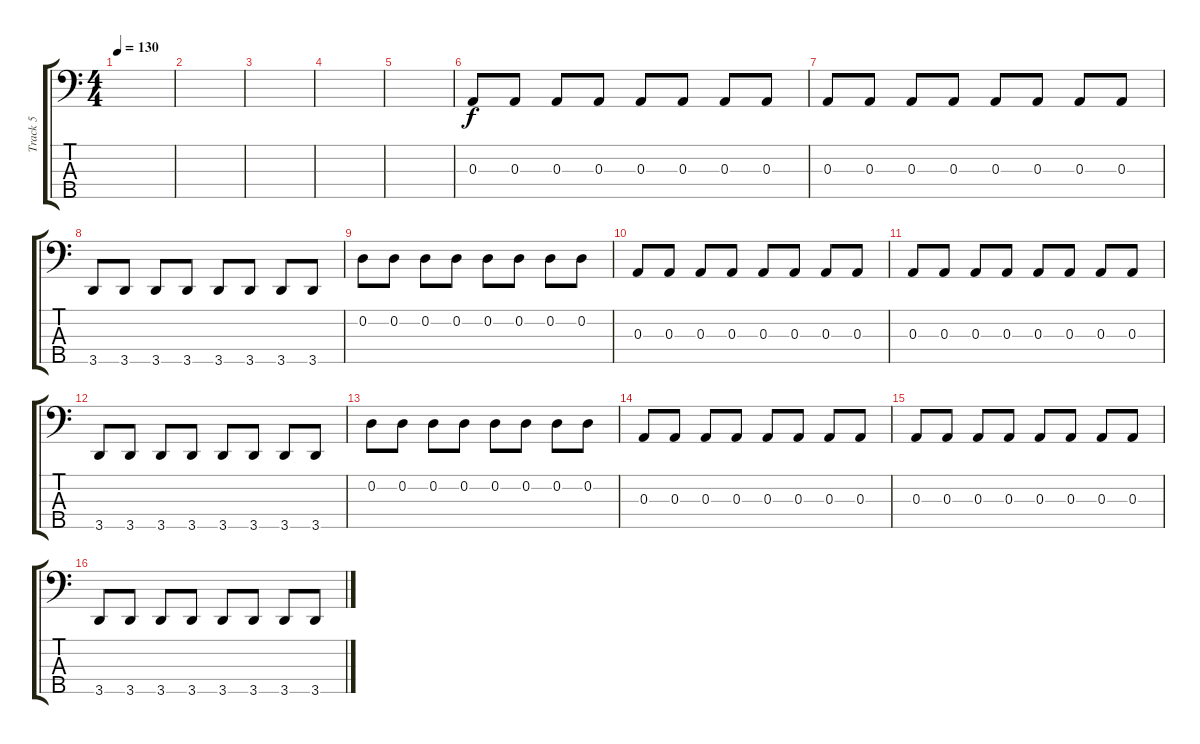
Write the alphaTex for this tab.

\track ("Track 5" "Track 5") {instrument electricbassfinger}
\staff {score tabs}
\tuning (G2 D2 A1 E1 B0) {hide}
\ts (4 4)
\tempo 130
\clef f4
\ks c
|
|
|
|
|
0.3.8 0.3.8 0.3.8 0.3.8 0.3.8 0.3.8 0.3.8 0.3.8 |
0.3.8 0.3.8 0.3.8 0.3.8 0.3.8 0.3.8 0.3.8 0.3.8 |
3.5.8 3.5.8 3.5.8 3.5.8 3.5.8 3.5.8 3.5.8 3.5.8 |
0.2.8 0.2.8 0.2.8 0.2.8 0.2.8 0.2.8 0.2.8 0.2.8 |
0.3.8 0.3.8 0.3.8 0.3.8 0.3.8 0.3.8 0.3.8 0.3.8 |
0.3.8 0.3.8 0.3.8 0.3.8 0.3.8 0.3.8 0.3.8 0.3.8 |
3.5.8 3.5.8 3.5.8 3.5.8 3.5.8 3.5.8 3.5.8 3.5.8 |
0.2.8 0.2.8 0.2.8 0.2.8 0.2.8 0.2.8 0.2.8 0.2.8 |
0.3.8 0.3.8 0.3.8 0.3.8 0.3.8 0.3.8 0.3.8 0.3.8 |
0.3.8 0.3.8 0.3.8 0.3.8 0.3.8 0.3.8 0.3.8 0.3.8 |
3.5.8 3.5.8 3.5.8 3.5.8 3.5.8 3.5.8 3.5.8 3.5.8
